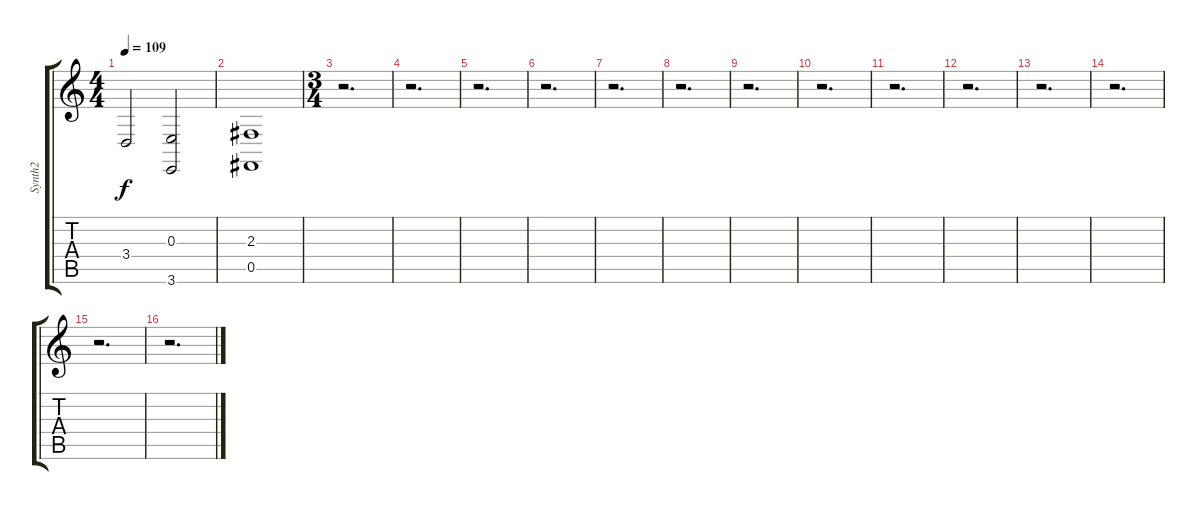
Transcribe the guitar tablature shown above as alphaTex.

\track ("Synth2" "Synth2") {instrument stringensemble1}
\staff {score tabs}
\tuning (Db4 Ab3 E3 B2 Gb2 Db2) {hide}
\ts (4 4)
\tempo 109
\clef g2
\ks c
3.4.2{dy f} (0.3 3.6).2 |
(2.3 0.5).1 |
\ts (3 4)
r.2{d} |
r.2{d} |
r.2{d} |
r.2{d} |
r.2{d} |
r.2{d} |
r.2{d} |
r.2{d} |
r.2{d} |
r.2{d} |
r.2{d} |
r.2{d} |
r.2{d} |
r.2{d}
